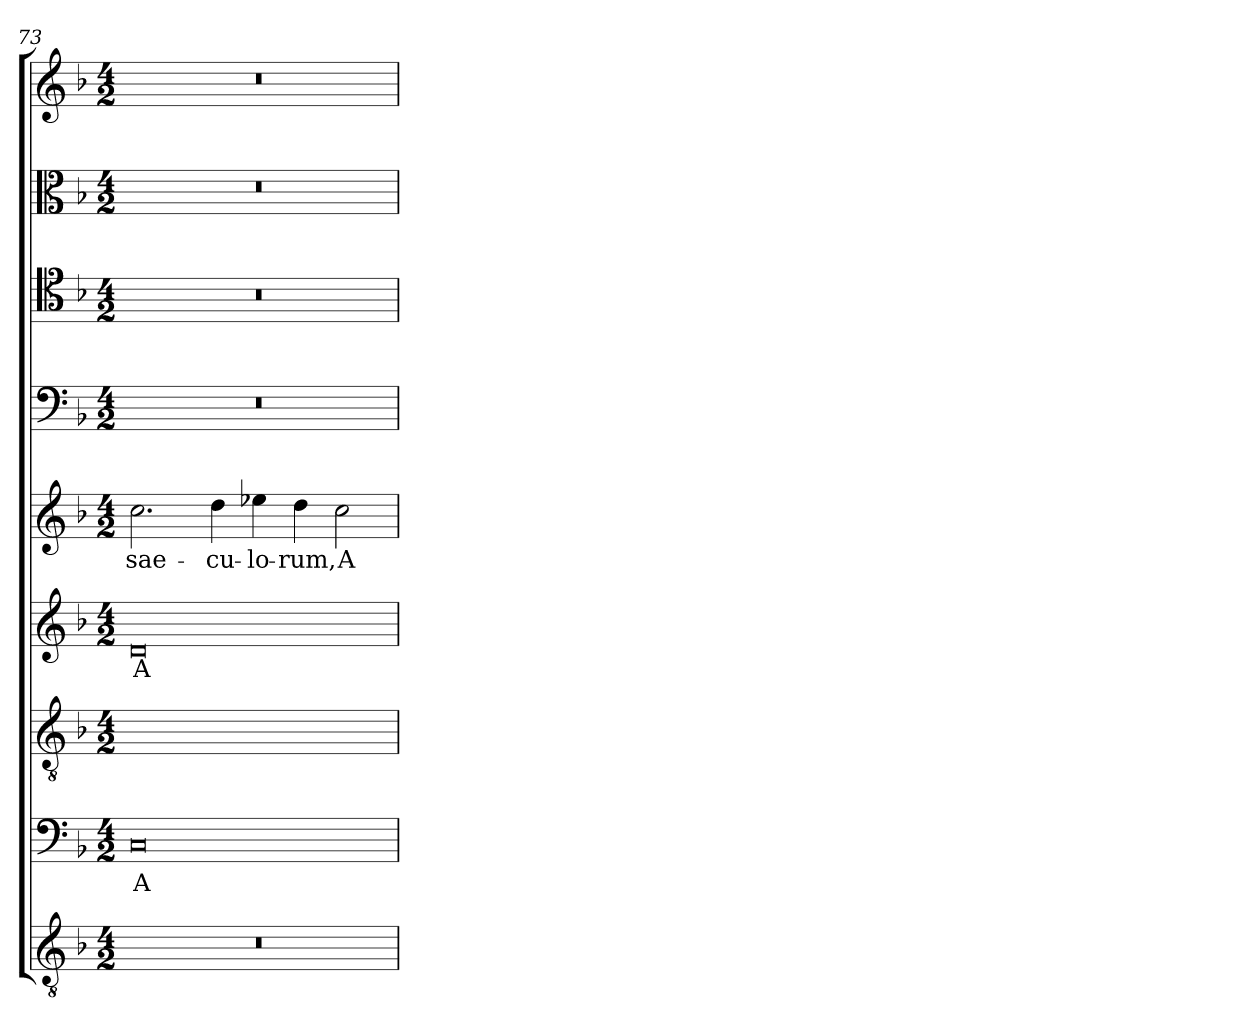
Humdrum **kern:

**kern	**kern	**text	**kern	**text	**kern	**text	**kern	**text	**kern	**kern	**kern	**kern
*part9	*part8	*part8	*part7	*part7	*part6	*part6	*part5	*part5	*part4	*part3	*part2	*part1
*staff9	*staff8	*staff8	*staff7	*staff7	*staff6	*staff6	*staff5	*staff5	*staff4	*staff3	*staff2	*staff1
*clefGv2	*clefF4	*	*clefGv2	*	*clefG2	*	*clefG2	*	*clefF4	*clefC4	*clefC3	*clefG2
*k[b-]	*k[b-]	*	*k[b-]	*	*k[b-]	*	*k[b-]	*	*k[b-]	*k[b-]	*k[b-]	*k[b-]
*F:	*F:	*	*F:	*	*F:	*	*F:	*	*F:	*F:	*F:	*F:
*M4/2	*M4/2	*	*M4/2	*	*M4/2	*	*M4/2	*	*M4/2	*M4/2	*M4/2	*M4/2
=73	=73	=73	=73	=73	=73	=73	=73	=73	=73	=73	=73	=73
!	!	!LO:LY:b	!	!	!	!LO:LY:b	!	!LO:LY:b	!	!	!	!
0r	0C	A-	0Gyy]	.	0d	A-	2.cc\	sae-	0r	0r	0r	0r
!	!	!	!	!	!	!	!	!LO:LY:b	!	!	!	!
.	.	.	.	.	.	.	4dd\	-cu-	.	.	.	.
!	!	!	!	!	!	!	!	!LO:LY:b	!	!	!	!
.	.	.	.	.	.	.	4ee-X\	-lo-	.	.	.	.
!	!	!	!	!	!	!	!	!LO:LY:b	!	!	!	!
.	.	.	.	.	.	.	4dd\	-rum,	.	.	.	.
!	!	!	!	!	!	!	!	!LO:LY:b	!	!	!	!
.	.	.	.	.	.	.	2cc\	A-	.	.	.	.
=	=	=	=	=	=	=	=	=	=	=	=	=
*-	*-	*-	*-	*-	*-	*-	*-	*-	*-	*-	*-	*-
